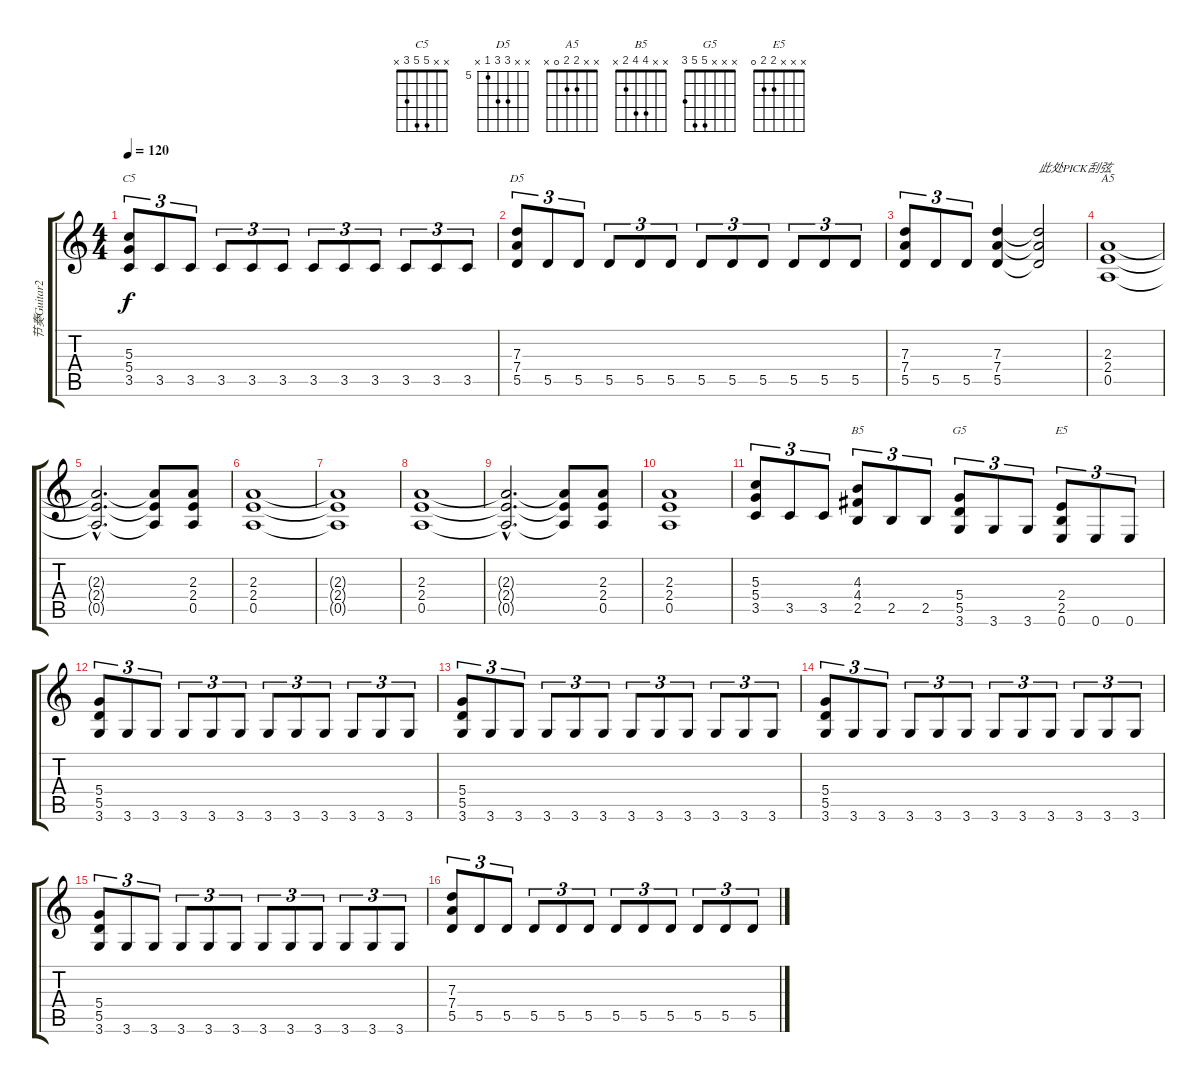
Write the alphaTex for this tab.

\track ("节奏Guitar2" "节奏Guitar2") {instrument distortionguitar}
\staff {score tabs}
\tuning (E4 B3 G3 D3 A2 E2) {hide}
\chord ("C5" x x 5 5 3 x)
\chord ("D5" x x 7 7 5 x) {firstfret 5}
\chord ("A5" x x 2 2 0 x)
\chord ("B5" x x 4 4 2 x)
\chord ("G5" x x x 5 5 3)
\chord ("E5" x x x 2 2 0)
\ts (4 4)
\tempo 120
\clef g2
\ks c
(5.3 5.4 3.5).8{tu (3 2) ch "C5" dy f} 3.5.8{tu (3 2)} 3.5.8{tu (3 2)} 3.5.8{tu (3 2)} 3.5.8{tu (3 2)} 3.5.8{tu (3 2)} 3.5.8{tu (3 2)} 3.5.8{tu (3 2)} 3.5.8{tu (3 2)} 3.5.8{tu (3 2)} 3.5.8{tu (3 2)} 3.5.8{tu (3 2)} |
(7.3 7.4 5.5).8{tu (3 2) ch "D5"} 5.5.8{tu (3 2)} 5.5.8{tu (3 2)} 5.5.8{tu (3 2)} 5.5.8{tu (3 2)} 5.5.8{tu (3 2)} 5.5.8{tu (3 2)} 5.5.8{tu (3 2)} 5.5.8{tu (3 2)} 5.5.8{tu (3 2)} 5.5.8{tu (3 2)} 5.5.8{tu (3 2)} |
(7.3 7.4 5.5).8{tu (3 2)} 5.5.8{tu (3 2)} 5.5.8{tu (3 2)} (7.3 7.4 5.5).4 (7.3{t} 7.4{t} 5.5{t}).2{txt "此处PICK刮弦"} |
(2.3 2.4 0.5).1{ch "A5"} |
(2.3{hac t} 2.4{hac t} 0.5{hac t}).2{d} (2.3{t} 2.4{t} 0.5{t}).8 (2.3 2.4 0.5).8 |
(2.3 2.4 0.5).1 |
(2.3{t} 2.4{t} 0.5{t}).1 |
(2.3 2.4 0.5).1 |
(2.3{hac t} 2.4{hac t} 0.5{hac t}).2{d} (2.3{t} 2.4{t} 0.5{t}).8 (2.3 2.4 0.5).8 |
(2.3 2.4 0.5).1 |
(5.3 5.4 3.5).8{tu (3 2)} 3.5.8{tu (3 2)} 3.5.8{tu (3 2)} (4.3 4.4 2.5).8{tu (3 2) ch "B5"} 2.5.8{tu (3 2)} 2.5.8{tu (3 2)} (5.4 5.5 3.6).8{tu (3 2) ch "G5"} 3.6.8{tu (3 2)} 3.6.8{tu (3 2)} (2.4 2.5 0.6).8{tu (3 2) ch "E5"} 0.6.8{tu (3 2)} 0.6.8{tu (3 2)} |
(5.4 5.5 3.6).8{tu (3 2)} 3.6.8{tu (3 2)} 3.6.8{tu (3 2)} 3.6.8{tu (3 2)} 3.6.8{tu (3 2)} 3.6.8{tu (3 2)} 3.6.8{tu (3 2)} 3.6.8{tu (3 2)} 3.6.8{tu (3 2)} 3.6.8{tu (3 2)} 3.6.8{tu (3 2)} 3.6.8{tu (3 2)} |
(5.4 5.5 3.6).8{tu (3 2)} 3.6.8{tu (3 2)} 3.6.8{tu (3 2)} 3.6.8{tu (3 2)} 3.6.8{tu (3 2)} 3.6.8{tu (3 2)} 3.6.8{tu (3 2)} 3.6.8{tu (3 2)} 3.6.8{tu (3 2)} 3.6.8{tu (3 2)} 3.6.8{tu (3 2)} 3.6.8{tu (3 2)} |
(5.4 5.5 3.6).8{tu (3 2)} 3.6.8{tu (3 2)} 3.6.8{tu (3 2)} 3.6.8{tu (3 2)} 3.6.8{tu (3 2)} 3.6.8{tu (3 2)} 3.6.8{tu (3 2)} 3.6.8{tu (3 2)} 3.6.8{tu (3 2)} 3.6.8{tu (3 2)} 3.6.8{tu (3 2)} 3.6.8{tu (3 2)} |
(5.4 5.5 3.6).8{tu (3 2)} 3.6.8{tu (3 2)} 3.6.8{tu (3 2)} 3.6.8{tu (3 2)} 3.6.8{tu (3 2)} 3.6.8{tu (3 2)} 3.6.8{tu (3 2)} 3.6.8{tu (3 2)} 3.6.8{tu (3 2)} 3.6.8{tu (3 2)} 3.6.8{tu (3 2)} 3.6.8{tu (3 2)} |
(7.3 7.4 5.5).8{tu (3 2)} 5.5.8{tu (3 2)} 5.5.8{tu (3 2)} 5.5.8{tu (3 2)} 5.5.8{tu (3 2)} 5.5.8{tu (3 2)} 5.5.8{tu (3 2)} 5.5.8{tu (3 2)} 5.5.8{tu (3 2)} 5.5.8{tu (3 2)} 5.5.8{tu (3 2)} 5.5.8{tu (3 2)}
